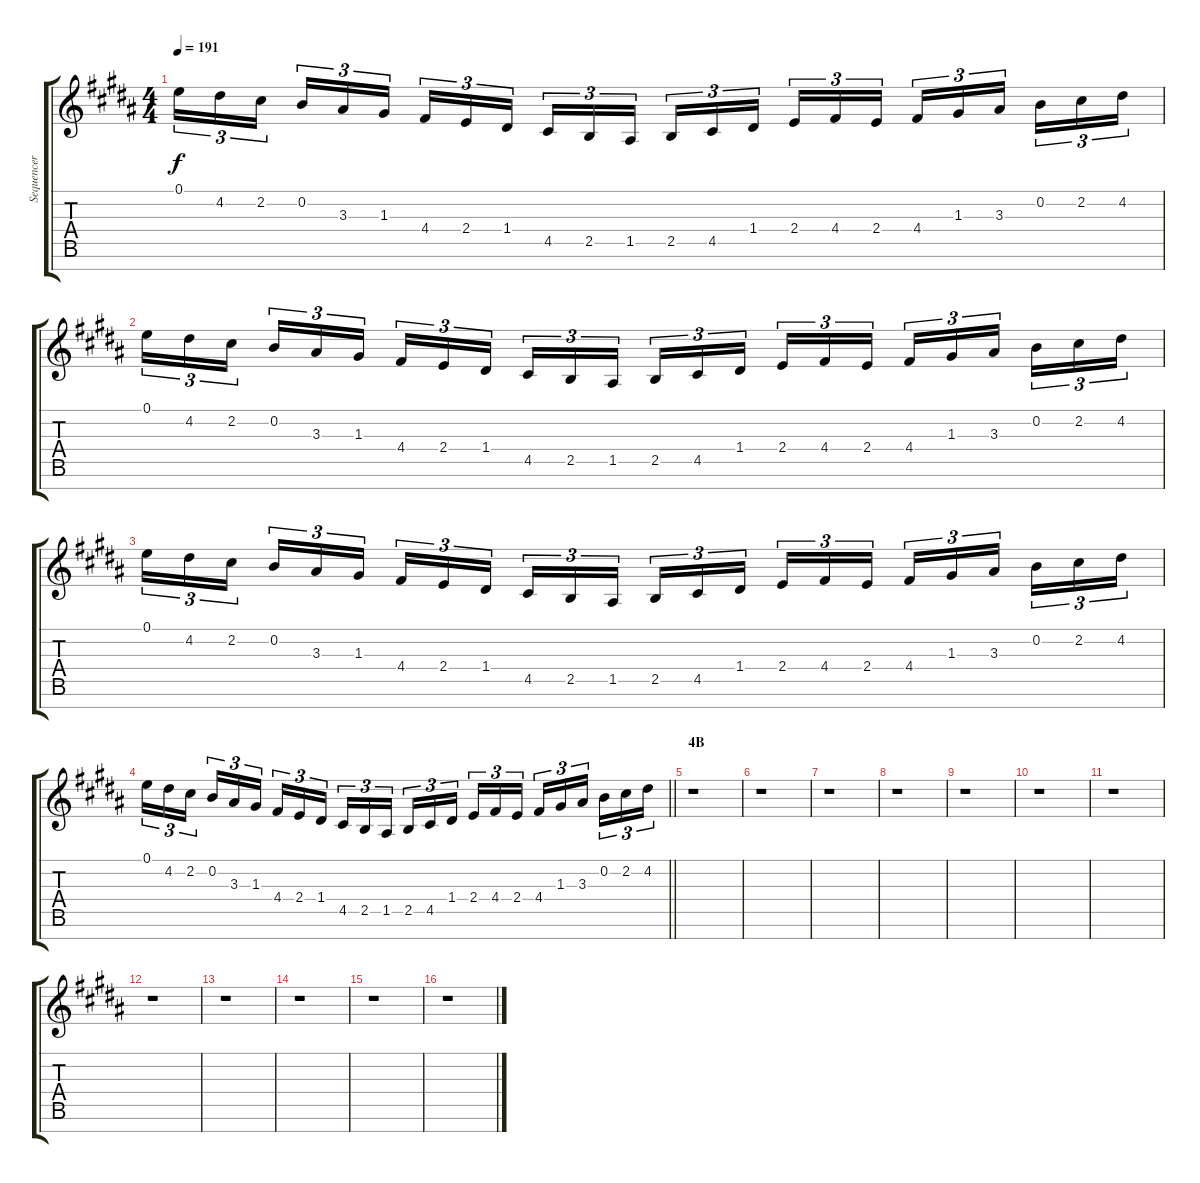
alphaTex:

\track ("Sequencer" "Sequencer") {instrument lead3calliope}
\staff {score tabs}
\tuning (E5 B4 G4 D4 A3 E3 B2) {hide}
\ts (4 4)
\tempo 191
\clef g2
\ks b
0.1.16{tu (3 2) dy f} 4.2.16{tu (3 2)} 2.2.16{tu (3 2) beam splitsecondary} 0.2.16{tu (3 2)} 3.3.16{tu (3 2)} 1.3.16{tu (3 2)} 4.4.16{tu (3 2)} 2.4.16{tu (3 2)} 1.4.16{tu (3 2) beam splitsecondary} 4.5.16{tu (3 2)} 2.5.16{tu (3 2)} 1.5.16{tu (3 2)} 2.5.16{tu (3 2)} 4.5.16{tu (3 2)} 1.4.16{tu (3 2) beam splitsecondary} 2.4.16{tu (3 2)} 4.4.16{tu (3 2)} 2.4.16{tu (3 2)} 4.4.16{tu (3 2)} 1.3.16{tu (3 2)} 3.3.16{tu (3 2) beam splitsecondary} 0.2.16{tu (3 2)} 2.2.16{tu (3 2)} 4.2.16{tu (3 2)} |
0.1.16{tu (3 2)} 4.2.16{tu (3 2)} 2.2.16{tu (3 2) beam splitsecondary} 0.2.16{tu (3 2)} 3.3.16{tu (3 2)} 1.3.16{tu (3 2)} 4.4.16{tu (3 2)} 2.4.16{tu (3 2)} 1.4.16{tu (3 2) beam splitsecondary} 4.5.16{tu (3 2)} 2.5.16{tu (3 2)} 1.5.16{tu (3 2)} 2.5.16{tu (3 2)} 4.5.16{tu (3 2)} 1.4.16{tu (3 2) beam splitsecondary} 2.4.16{tu (3 2)} 4.4.16{tu (3 2)} 2.4.16{tu (3 2)} 4.4.16{tu (3 2)} 1.3.16{tu (3 2)} 3.3.16{tu (3 2) beam splitsecondary} 0.2.16{tu (3 2)} 2.2.16{tu (3 2)} 4.2.16{tu (3 2)} |
0.1.16{tu (3 2)} 4.2.16{tu (3 2)} 2.2.16{tu (3 2) beam splitsecondary} 0.2.16{tu (3 2)} 3.3.16{tu (3 2)} 1.3.16{tu (3 2)} 4.4.16{tu (3 2)} 2.4.16{tu (3 2)} 1.4.16{tu (3 2) beam splitsecondary} 4.5.16{tu (3 2)} 2.5.16{tu (3 2)} 1.5.16{tu (3 2)} 2.5.16{tu (3 2)} 4.5.16{tu (3 2)} 1.4.16{tu (3 2) beam splitsecondary} 2.4.16{tu (3 2)} 4.4.16{tu (3 2)} 2.4.16{tu (3 2)} 4.4.16{tu (3 2)} 1.3.16{tu (3 2)} 3.3.16{tu (3 2) beam splitsecondary} 0.2.16{tu (3 2)} 2.2.16{tu (3 2)} 4.2.16{tu (3 2)} |
\barLineRight lightlight
0.1.16{tu (3 2)} 4.2.16{tu (3 2)} 2.2.16{tu (3 2) beam splitsecondary} 0.2.16{tu (3 2)} 3.3.16{tu (3 2)} 1.3.16{tu (3 2)} 4.4.16{tu (3 2)} 2.4.16{tu (3 2)} 1.4.16{tu (3 2) beam splitsecondary} 4.5.16{tu (3 2)} 2.5.16{tu (3 2)} 1.5.16{tu (3 2)} 2.5.16{tu (3 2)} 4.5.16{tu (3 2)} 1.4.16{tu (3 2) beam splitsecondary} 2.4.16{tu (3 2)} 4.4.16{tu (3 2)} 2.4.16{tu (3 2)} 4.4.16{tu (3 2)} 1.3.16{tu (3 2)} 3.3.16{tu (3 2) beam splitsecondary} 0.2.16{tu (3 2)} 2.2.16{tu (3 2)} 4.2.16{tu (3 2)} |
\section ("" "4B")
r.1 |
r.1 |
r.1 |
r.1 |
r.1 |
r.1 |
r.1 |
r.1 |
r.1 |
r.1 |
r.1 |
r.1
